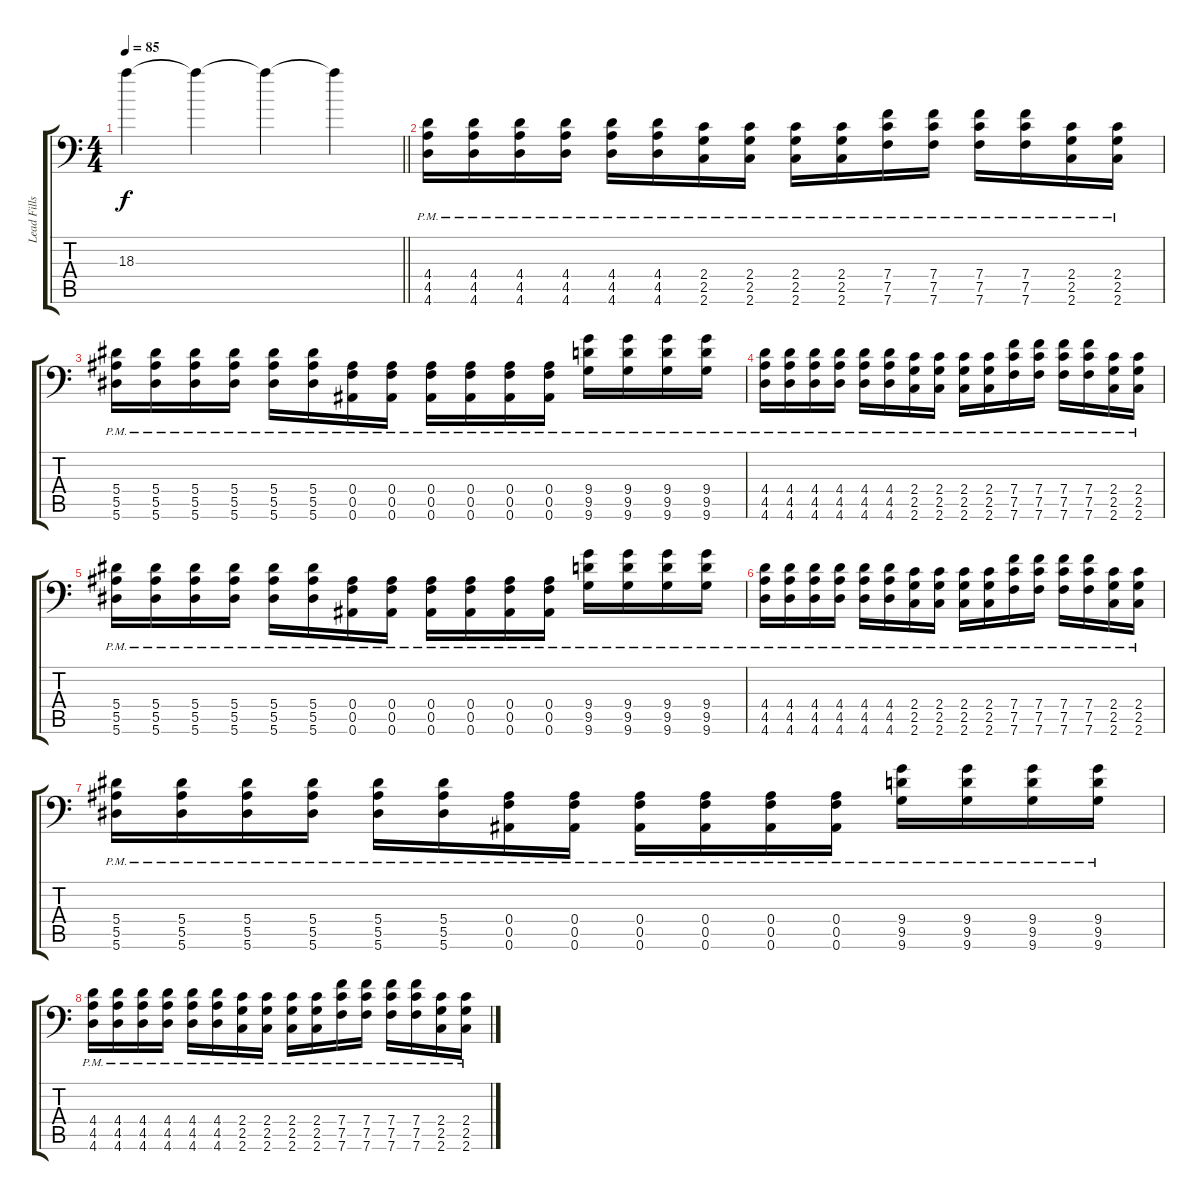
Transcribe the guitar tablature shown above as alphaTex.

\track ("Lead Fills" "Lead Fills") {instrument distortionguitar}
\staff {score tabs}
\tuning (C4 G3 Eb3 Bb2 F2 Bb1) {hide}
\ts (4 4)
\tempo 85
\clef f4
\barLineRight lightlight
\ks c
18.3{t}.4{dy f} 18.3{t}.4 18.3{t}.4 18.3{t}.4 |
(4.4{pm} 4.5{pm} 4.6{pm}).16{volume 0} (4.4{pm} 4.5{pm} 4.6{pm}).16{volume 12} (4.4{pm} 4.5{pm} 4.6{pm}).16 (4.4{pm} 4.5{pm} 4.6{pm}).16 (4.4{pm} 4.5{pm} 4.6{pm}).16 (4.4{pm} 4.5{pm} 4.6{pm}).16 (2.4{pm} 2.5{pm} 2.6{pm}).16 (2.4{pm} 2.5{pm} 2.6{pm}).16 (2.4{pm} 2.5{pm} 2.6{pm}).16 (2.4{pm} 2.5{pm} 2.6{pm}).16 (7.4{pm} 7.5{pm} 7.6{pm}).16 (7.4{pm} 7.5{pm} 7.6{pm}).16 (7.4{pm} 7.5{pm} 7.6{pm}).16 (7.4{pm} 7.5{pm} 7.6{pm}).16 (2.4{pm} 2.5{pm} 2.6{pm}).16 (2.4{pm} 2.5{pm} 2.6{pm}).16 |
(5.4{pm} 5.5{pm} 5.6{pm}).16 (5.4{pm} 5.5{pm} 5.6{pm}).16 (5.4{pm} 5.5{pm} 5.6{pm}).16 (5.4{pm} 5.5{pm} 5.6{pm}).16 (5.4{pm} 5.5{pm} 5.6{pm}).16 (5.4{pm} 5.5{pm} 5.6{pm}).16 (0.4{pm} 0.5{pm} 0.6{pm}).16 (0.4{pm} 0.5{pm} 0.6{pm}).16 (0.4{pm} 0.5{pm} 0.6{pm}).16 (0.4{pm} 0.5{pm} 0.6{pm}).16 (0.4{pm} 0.5{pm} 0.6{pm}).16 (0.4{pm} 0.5{pm} 0.6{pm}).16 (9.4{pm} 9.5{pm} 9.6{pm}).16 (9.4{pm} 9.5{pm} 9.6{pm}).16 (9.4{pm} 9.5{pm} 9.6{pm}).16 (9.4{pm} 9.5{pm} 9.6{pm}).16 |
(4.4{pm} 4.5{pm} 4.6{pm}).16 (4.4{pm} 4.5{pm} 4.6{pm}).16 (4.4{pm} 4.5{pm} 4.6{pm}).16 (4.4{pm} 4.5{pm} 4.6{pm}).16 (4.4{pm} 4.5{pm} 4.6{pm}).16 (4.4{pm} 4.5{pm} 4.6{pm}).16 (2.4{pm} 2.5{pm} 2.6{pm}).16 (2.4{pm} 2.5{pm} 2.6{pm}).16 (2.4{pm} 2.5{pm} 2.6{pm}).16 (2.4{pm} 2.5{pm} 2.6{pm}).16 (7.4{pm} 7.5{pm} 7.6{pm}).16 (7.4{pm} 7.5{pm} 7.6{pm}).16 (7.4{pm} 7.5{pm} 7.6{pm}).16 (7.4{pm} 7.5{pm} 7.6{pm}).16 (2.4{pm} 2.5{pm} 2.6{pm}).16 (2.4{pm} 2.5{pm} 2.6{pm}).16 |
(5.4{pm} 5.5{pm} 5.6{pm}).16 (5.4{pm} 5.5{pm} 5.6{pm}).16 (5.4{pm} 5.5{pm} 5.6{pm}).16 (5.4{pm} 5.5{pm} 5.6{pm}).16 (5.4{pm} 5.5{pm} 5.6{pm}).16 (5.4{pm} 5.5{pm} 5.6{pm}).16 (0.4{pm} 0.5{pm} 0.6{pm}).16 (0.4{pm} 0.5{pm} 0.6{pm}).16 (0.4{pm} 0.5{pm} 0.6{pm}).16 (0.4{pm} 0.5{pm} 0.6{pm}).16 (0.4{pm} 0.5{pm} 0.6{pm}).16 (0.4{pm} 0.5{pm} 0.6{pm}).16 (9.4{pm} 9.5{pm} 9.6{pm}).16 (9.4{pm} 9.5{pm} 9.6{pm}).16 (9.4{pm} 9.5{pm} 9.6{pm}).16 (9.4{pm} 9.5{pm} 9.6{pm}).16 |
(4.4{pm} 4.5{pm} 4.6{pm}).16 (4.4{pm} 4.5{pm} 4.6{pm}).16 (4.4{pm} 4.5{pm} 4.6{pm}).16 (4.4{pm} 4.5{pm} 4.6{pm}).16 (4.4{pm} 4.5{pm} 4.6{pm}).16 (4.4{pm} 4.5{pm} 4.6{pm}).16 (2.4{pm} 2.5{pm} 2.6{pm}).16 (2.4{pm} 2.5{pm} 2.6{pm}).16 (2.4{pm} 2.5{pm} 2.6{pm}).16 (2.4{pm} 2.5{pm} 2.6{pm}).16 (7.4{pm} 7.5{pm} 7.6{pm}).16 (7.4{pm} 7.5{pm} 7.6{pm}).16 (7.4{pm} 7.5{pm} 7.6{pm}).16 (7.4{pm} 7.5{pm} 7.6{pm}).16 (2.4{pm} 2.5{pm} 2.6{pm}).16 (2.4{pm} 2.5{pm} 2.6{pm}).16 |
(5.4{pm} 5.5{pm} 5.6{pm}).16 (5.4{pm} 5.5{pm} 5.6{pm}).16 (5.4{pm} 5.5{pm} 5.6{pm}).16 (5.4{pm} 5.5{pm} 5.6{pm}).16 (5.4{pm} 5.5{pm} 5.6{pm}).16 (5.4{pm} 5.5{pm} 5.6{pm}).16 (0.4{pm} 0.5{pm} 0.6{pm}).16 (0.4{pm} 0.5{pm} 0.6{pm}).16 (0.4{pm} 0.5{pm} 0.6{pm}).16 (0.4{pm} 0.5{pm} 0.6{pm}).16 (0.4{pm} 0.5{pm} 0.6{pm}).16 (0.4{pm} 0.5{pm} 0.6{pm}).16 (9.4{pm} 9.5{pm} 9.6{pm}).16 (9.4{pm} 9.5{pm} 9.6{pm}).16 (9.4{pm} 9.5{pm} 9.6{pm}).16 (9.4{pm} 9.5{pm} 9.6{pm}).16 |
(4.4{pm} 4.5{pm} 4.6{pm}).16 (4.4{pm} 4.5{pm} 4.6{pm}).16 (4.4{pm} 4.5{pm} 4.6{pm}).16 (4.4{pm} 4.5{pm} 4.6{pm}).16 (4.4{pm} 4.5{pm} 4.6{pm}).16 (4.4{pm} 4.5{pm} 4.6{pm}).16 (2.4{pm} 2.5{pm} 2.6{pm}).16 (2.4{pm} 2.5{pm} 2.6{pm}).16 (2.4{pm} 2.5{pm} 2.6{pm}).16 (2.4{pm} 2.5{pm} 2.6{pm}).16 (7.4{pm} 7.5{pm} 7.6{pm}).16 (7.4{pm} 7.5{pm} 7.6{pm}).16 (7.4{pm} 7.5{pm} 7.6{pm}).16 (7.4{pm} 7.5{pm} 7.6{pm}).16 (2.4{pm} 2.5{pm} 2.6{pm}).16 (2.4{pm} 2.5{pm} 2.6{pm}).16
